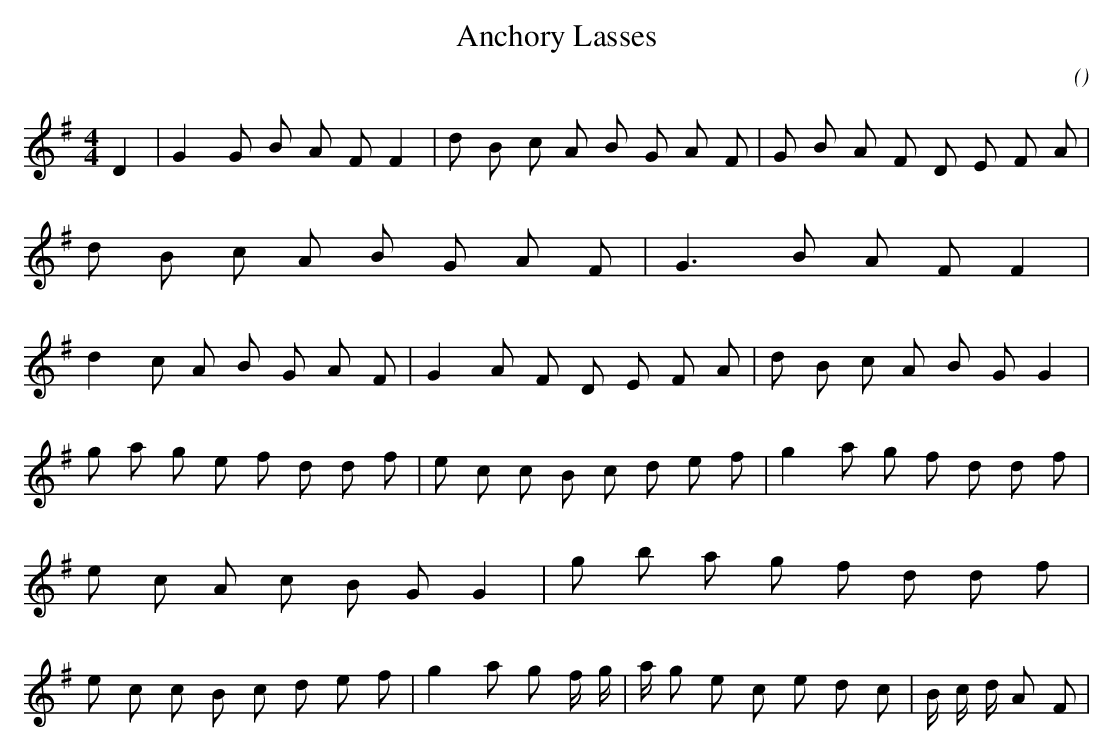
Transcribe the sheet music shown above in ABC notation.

X:1
T: Anchory Lasses
C:
O:
M:4/4
K:G
K:G
M:4/4
L:1/16
D4 |G4 G2 B2 A2 F2 F4 |d2 B2 c2 A2 B2 G2 A2 F2 |G2 B2 A2 F2 D2 E2 F2 A2 |d2 B2 c2 A2 B2 G2 A2 F2 |G6 B2 A2 F2 F4 |d4 c2 A2 B2 G2 A2 F2 |G4 A2 F2 D2 E2 F2 A2 |d2 B2 c2 A2 B2 G2 G4 |
g2 a2 g2 e2 f2 d2 d2 f2 |e2 c2 c2 B2 c2 d2 e2 f2 |g4 a2 g2 f2 d2 d2 f2 |e2 c2 A2 c2 B2 G2 G4 |g2 b2 a2 g2 f2 d2 d2 f2 |e2 c2 c2 B2 c2 d2 e2 f2 |g4 a2 g2 f4/3 g4/3 |a4/3 g2 e2 c2 e2 d2 c2 |B4/3 c4/3 d4/3 A2 F2 |
